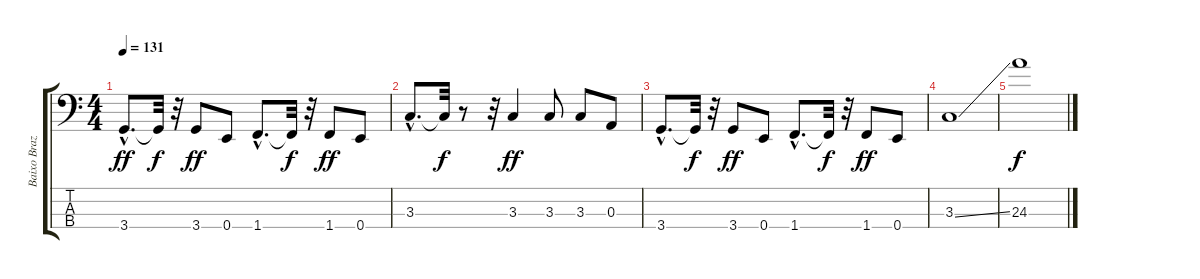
\track ("Baixo Brazil" "Baixo Braz") {instrument electricbasspick}
\staff {score tabs}
\tuning (G2 D2 A1 E1) {hide}
\ts (4 4)
\tempo 131
\clef f4
\ks c
3.4{hac}.8{d dy ff} 3.4{t}.32{dy f} r.32 3.4.8{dy ff} 0.4.8 1.4{hac}.8{d} 1.4{t}.32{dy f} r.32 1.4.8{dy ff} 0.4.8 |
3.3{hac}.8{d} 3.3{t}.32{dy f} r.8 r.32 3.3.4{dy ff} 3.3.8 3.3.8 0.3.8 |
3.4{hac}.8{d} 3.4{t}.32{dy f} r.32 3.4.8{dy ff} 0.4.8 1.4{hac}.8{d} 1.4{t}.32{dy f} r.32 1.4.8{dy ff} 0.4.8 |
3.3{ss}.1 |
24.3.1{dy f}
